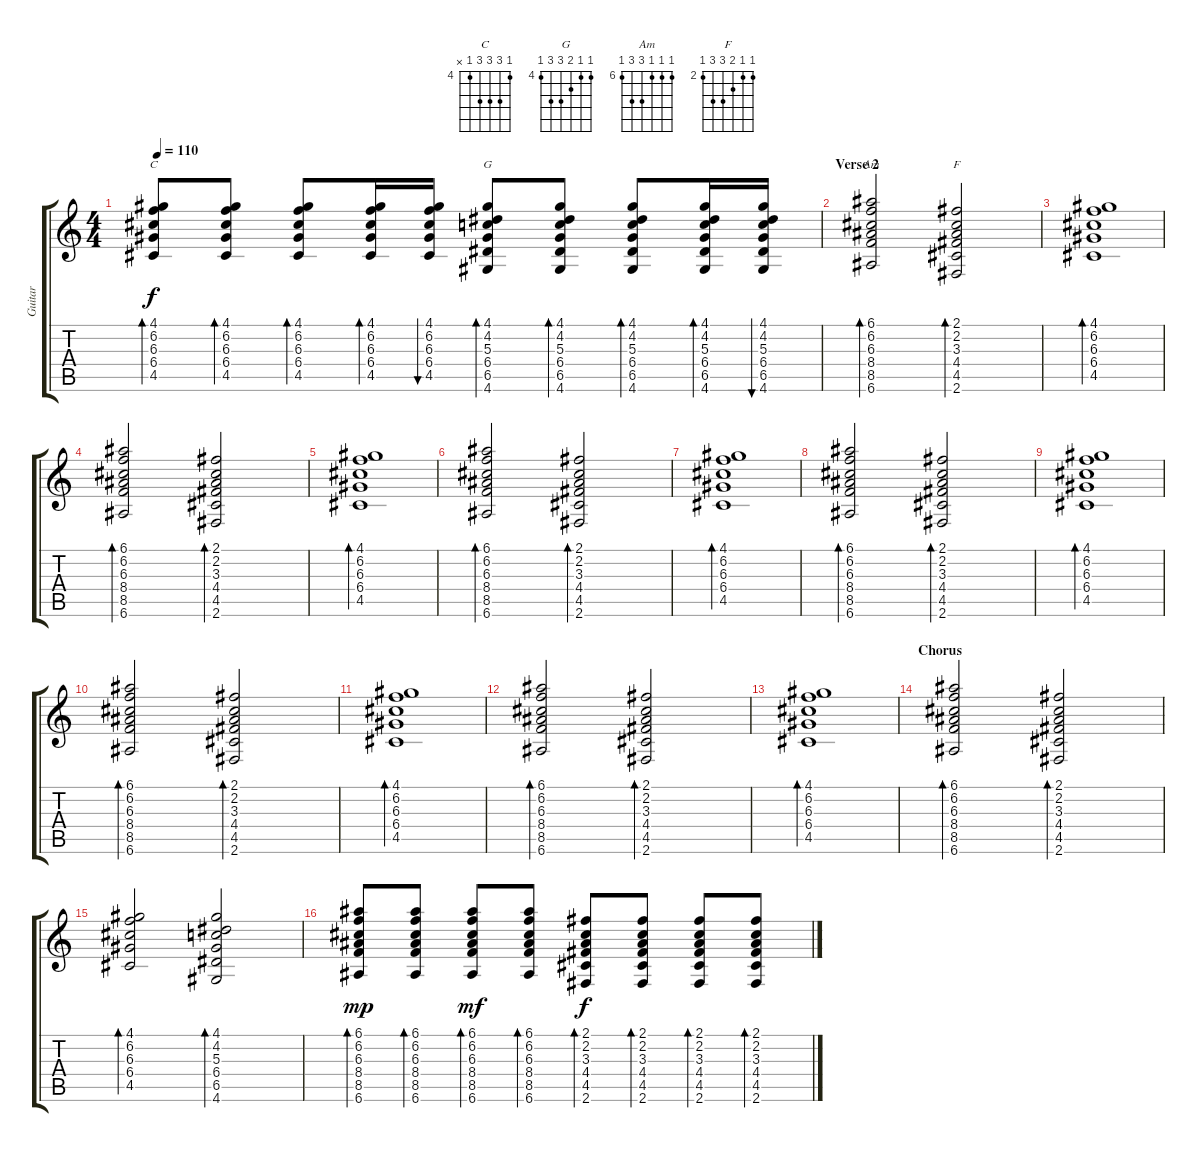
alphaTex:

\track ("Guitar" "Guitar") {instrument acousticguitarnylon}
\staff {score tabs}
\tuning (E4 B3 G3 D3 A2 E2) {hide}
\chord ("C" 4 6 6 6 4 x) {firstfret 4}
\chord ("G" 4 4 5 6 6 4) {firstfret 4}
\chord ("Am" 6 6 6 8 8 6) {firstfret 6}
\chord ("F" 2 2 3 4 4 2) {firstfret 2}
\ts (4 4)
\tempo 110
\clef g2
\ks c
(4.1 6.2 6.3 6.4 4.5).8{bd 60 ch "C" dy f} (4.1 6.2 6.3 6.4 4.5).8{bd 60} (4.1 6.2 6.3 6.4 4.5).8{bd 60} (4.1 6.2 6.3 6.4 4.5).16{bd 60} (4.1 6.2 6.3 6.4 4.5).16{bu 60} (4.1 4.2 5.3 6.4 6.5 4.6).8{bd 60 ch "G"} (4.1 4.2 5.3 6.4 6.5 4.6).8{bd 60} (4.1 4.2 5.3 6.4 6.5 4.6).8{bd 60} (4.1 4.2 5.3 6.4 6.5 4.6).16{bd 60} (4.1 4.2 5.3 6.4 6.5 4.6).16{bu 60} |
\section ("" "Verse 2")
(6.1 6.2 6.3 8.4 8.5 6.6).2{bd 60 ch "Am"} (2.1 2.2 3.3 4.4 4.5 2.6).2{bd 60 ch "F"} |
(4.1 6.2 6.3 6.4 4.5).1{bd 60} |
(6.1 6.2 6.3 8.4 8.5 6.6).2{bd 60} (2.1 2.2 3.3 4.4 4.5 2.6).2{bd 60} |
(4.1 6.2 6.3 6.4 4.5).1{bd 60} |
(6.1 6.2 6.3 8.4 8.5 6.6).2{bd 60} (2.1 2.2 3.3 4.4 4.5 2.6).2{bd 60} |
(4.1 6.2 6.3 6.4 4.5).1{bd 60} |
(6.1 6.2 6.3 8.4 8.5 6.6).2{bd 60} (2.1 2.2 3.3 4.4 4.5 2.6).2{bd 60} |
(4.1 6.2 6.3 6.4 4.5).1{bd 60} |
(6.1 6.2 6.3 8.4 8.5 6.6).2{bd 60} (2.1 2.2 3.3 4.4 4.5 2.6).2{bd 60} |
(4.1 6.2 6.3 6.4 4.5).1{bd 60} |
(6.1 6.2 6.3 8.4 8.5 6.6).2{bd 60} (2.1 2.2 3.3 4.4 4.5 2.6).2{bd 60} |
(4.1 6.2 6.3 6.4 4.5).1{bd 60} |
\section ("" "Chorus")
(6.1 6.2 6.3 8.4 8.5 6.6).2{bd 60} (2.1 2.2 3.3 4.4 4.5 2.6).2{bd 60} |
(4.1 6.2 6.3 6.4 4.5).2{bd 60} (4.1 4.2 5.3 6.4 6.5 4.6).2{bd 60} |
(6.1 6.2 6.3 8.4 8.5 6.6).8{bd 30 dy mp} (6.1 6.2 6.3 8.4 8.5 6.6).8{bd 30} (6.1 6.2 6.3 8.4 8.5 6.6).8{bd 30 dy mf} (6.1 6.2 6.3 8.4 8.5 6.6).8{bd 30} (2.1 2.2 3.3 4.4 4.5 2.6).8{bd 30 dy f} (2.1 2.2 3.3 4.4 4.5 2.6).8{bd 30} (2.1 2.2 3.3 4.4 4.5 2.6).8{bd 30} (2.1 2.2 3.3 4.4 4.5 2.6).8{bd 30}
